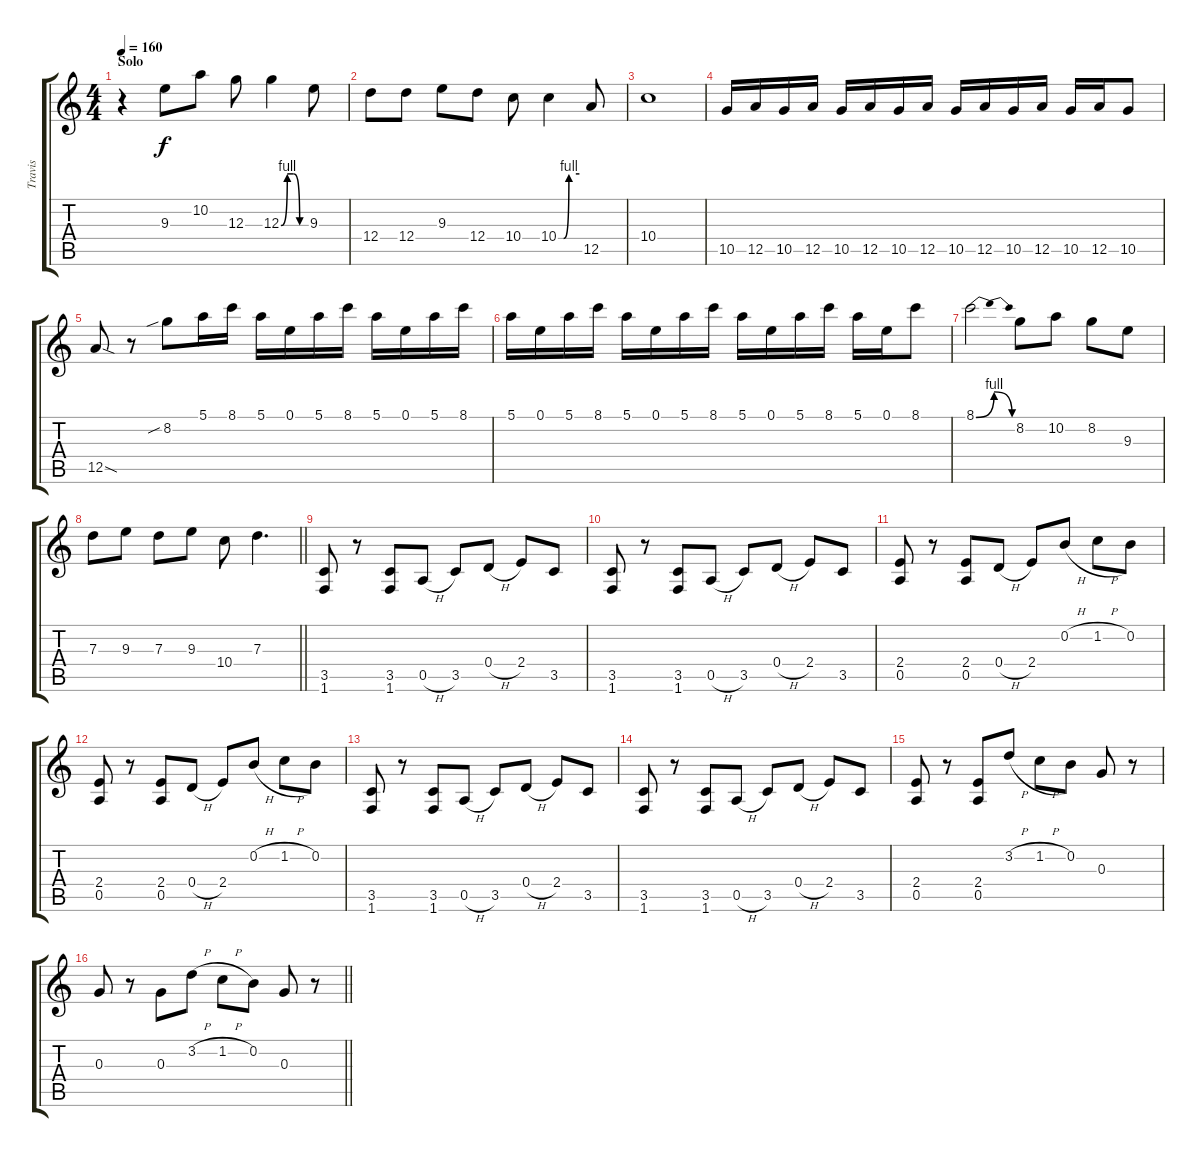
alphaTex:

\track ("Travis" "Travis") {instrument overdrivenguitar}
\staff {score tabs}
\tuning (E4 B3 G3 D3 A2 E2) {hide}
\ts (4 4)
\section ("" "Solo")
\tempo 160
\clef g2
\ks c
r.4{dy f} 9.3.8 10.2.8 12.3.8 12.3{be (custom 0 0 15 4 30 4 45 0 60 0)}.4 9.3.8 |
12.4.8 12.4.8 9.3.8 12.4.8 10.4.8 10.4{be (custom 0 0 15 0 30 4 60 4)}.4 12.5.8 |
10.4.1 |
10.5.16 12.5.16 10.5.16 12.5.16 10.5.16 12.5.16 10.5.16 12.5.16 10.5.16 12.5.16 10.5.16 12.5.16 10.5.16 12.5.16 10.5.8 |
12.5{sod}.8 r.8 8.2{sib}.8 5.1.16 8.1.16 5.1.16 0.1.16 5.1.16 8.1.16 5.1.16 0.1.16 5.1.16 8.1.16 |
5.1.16 0.1.16 5.1.16 8.1.16 5.1.16 0.1.16 5.1.16 8.1.16 5.1.16 0.1.16 5.1.16 8.1.16 5.1.16 0.1.16 8.1.8 |
8.1{be (bendrelease 0 0 15 4 45 4 60 0)}.2 8.2.8 10.2.8 8.2.8 9.3.8 |
\barLineRight lightlight
7.3.8 9.3.8 7.3.8 9.3.8 10.4.8 7.3.4{d} |
(3.5 1.6).8 r.8 (3.5 1.6).8 0.5{h}.8 3.5.8 0.4{h}.8 2.4.8 3.5.8 |
(3.5 1.6).8 r.8 (3.5 1.6).8 0.5{h}.8 3.5.8 0.4{h}.8 2.4.8 3.5.8 |
(2.4 0.5).8 r.8 (2.4 0.5).8 0.4{h}.8 2.4.8 0.2{h}.8 1.2{h}.8 0.2.8 |
(2.4 0.5).8 r.8 (2.4 0.5).8 0.4{h}.8 2.4.8 0.2{h}.8 1.2{h}.8 0.2.8 |
(3.5 1.6).8 r.8 (3.5 1.6).8 0.5{h}.8 3.5.8 0.4{h}.8 2.4.8 3.5.8 |
(3.5 1.6).8 r.8 (3.5 1.6).8 0.5{h}.8 3.5.8 0.4{h}.8 2.4.8 3.5.8 |
(2.4 0.5).8 r.8 (2.4 0.5).8 3.2{h}.8 1.2{h}.8 0.2.8 0.3.8 r.8 |
\barLineRight lightlight
0.3.8 r.8 0.3.8 3.2{h}.8 1.2{h}.8 0.2.8 0.3.8 r.8
